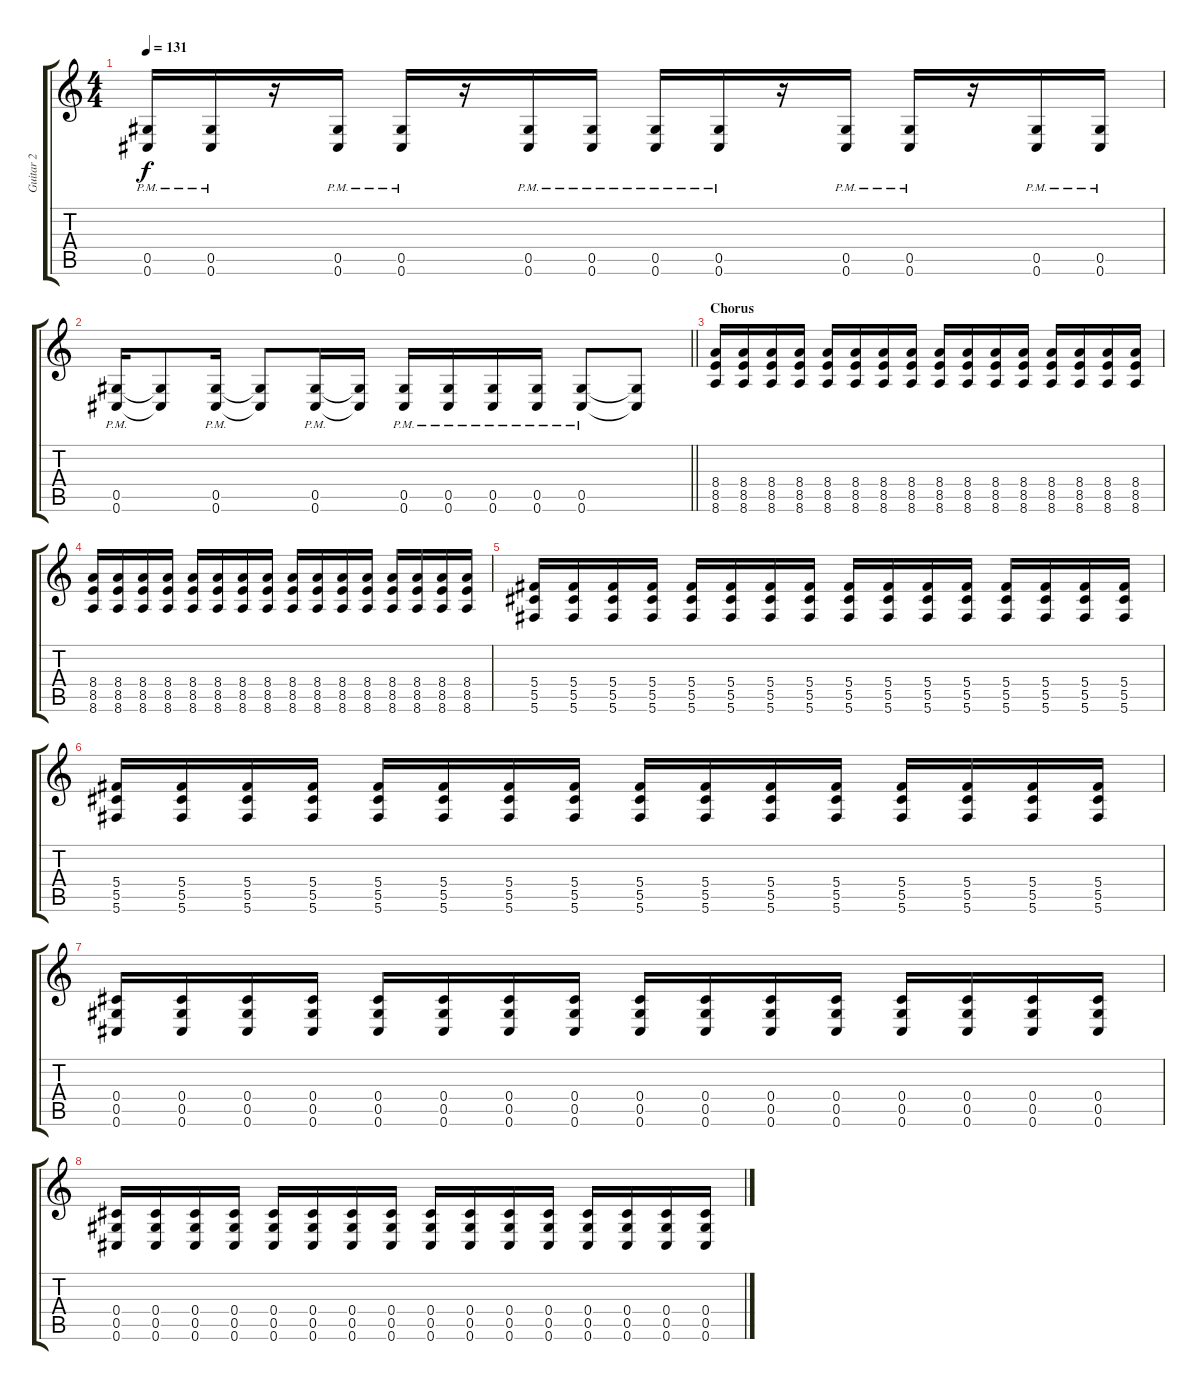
\track ("Guitar 2" "Guitar 2") {instrument distortionguitar}
\staff {score tabs}
\tuning (Eb4 Bb3 Gb3 Db3 Ab2 Db2) {hide}
\ts (4 4)
\tempo 131
\clef g2
\ks c
(0.5{pm} 0.6{pm}).16{dy f} (0.5{pm} 0.6{pm}).16 r.16 (0.5{pm} 0.6{pm}).16 (0.5{pm} 0.6{pm}).16 r.16 (0.5{pm} 0.6{pm}).16 (0.5{pm} 0.6{pm}).16 (0.5{pm} 0.6{pm}).16 (0.5{pm} 0.6{pm}).16 r.16 (0.5{pm} 0.6{pm}).16 (0.5{pm} 0.6{pm}).16 r.16 (0.5{pm} 0.6{pm}).16 (0.5{pm} 0.6{pm}).16 |
\barLineRight lightlight
(0.5{pm} 0.6{pm}).16 (0.5{t} 0.6{t}).8 (0.5{pm} 0.6{pm}).16 (0.5{t} 0.6{t}).8 (0.5{pm} 0.6{pm}).16 (0.5{t} 0.6{t}).16 (0.5{pm} 0.6{pm}).16 (0.5{pm} 0.6{pm}).16 (0.5{pm} 0.6{pm}).16 (0.5{pm} 0.6{pm}).16 (0.5{pm} 0.6{pm}).8 (0.5{t} 0.6{t}).8 |
\section ("" "Chorus")
(8.4 8.5 8.6).16 (8.4 8.5 8.6).16 (8.4 8.5 8.6).16 (8.4 8.5 8.6).16 (8.4 8.5 8.6).16 (8.4 8.5 8.6).16 (8.4 8.5 8.6).16 (8.4 8.5 8.6).16 (8.4 8.5 8.6).16 (8.4 8.5 8.6).16 (8.4 8.5 8.6).16 (8.4 8.5 8.6).16 (8.4 8.5 8.6).16 (8.4 8.5 8.6).16 (8.4 8.5 8.6).16 (8.4 8.5 8.6).16 |
(8.4 8.5 8.6).16 (8.4 8.5 8.6).16 (8.4 8.5 8.6).16 (8.4 8.5 8.6).16 (8.4 8.5 8.6).16 (8.4 8.5 8.6).16 (8.4 8.5 8.6).16 (8.4 8.5 8.6).16 (8.4 8.5 8.6).16 (8.4 8.5 8.6).16 (8.4 8.5 8.6).16 (8.4 8.5 8.6).16 (8.4 8.5 8.6).16 (8.4 8.5 8.6).16 (8.4 8.5 8.6).16 (8.4 8.5 8.6).16 |
(5.4 5.5 5.6).16 (5.4 5.5 5.6).16 (5.4 5.5 5.6).16 (5.4 5.5 5.6).16 (5.4 5.5 5.6).16 (5.4 5.5 5.6).16 (5.4 5.5 5.6).16 (5.4 5.5 5.6).16 (5.4 5.5 5.6).16 (5.4 5.5 5.6).16 (5.4 5.5 5.6).16 (5.4 5.5 5.6).16 (5.4 5.5 5.6).16 (5.4 5.5 5.6).16 (5.4 5.5 5.6).16 (5.4 5.5 5.6).16 |
(5.4 5.5 5.6).16 (5.4 5.5 5.6).16 (5.4 5.5 5.6).16 (5.4 5.5 5.6).16 (5.4 5.5 5.6).16 (5.4 5.5 5.6).16 (5.4 5.5 5.6).16 (5.4 5.5 5.6).16 (5.4 5.5 5.6).16 (5.4 5.5 5.6).16 (5.4 5.5 5.6).16 (5.4 5.5 5.6).16 (5.4 5.5 5.6).16 (5.4 5.5 5.6).16 (5.4 5.5 5.6).16 (5.4 5.5 5.6).16 |
(0.4 0.5 0.6).16 (0.4 0.5 0.6).16 (0.4 0.5 0.6).16 (0.4 0.5 0.6).16 (0.4 0.5 0.6).16 (0.4 0.5 0.6).16 (0.4 0.5 0.6).16 (0.4 0.5 0.6).16 (0.4 0.5 0.6).16 (0.4 0.5 0.6).16 (0.4 0.5 0.6).16 (0.4 0.5 0.6).16 (0.4 0.5 0.6).16 (0.4 0.5 0.6).16 (0.4 0.5 0.6).16 (0.4 0.5 0.6).16 |
(0.4 0.5 0.6).16 (0.4 0.5 0.6).16 (0.4 0.5 0.6).16 (0.4 0.5 0.6).16 (0.4 0.5 0.6).16 (0.4 0.5 0.6).16 (0.4 0.5 0.6).16 (0.4 0.5 0.6).16 (0.4 0.5 0.6).16 (0.4 0.5 0.6).16 (0.4 0.5 0.6).16 (0.4 0.5 0.6).16 (0.4 0.5 0.6).16 (0.4 0.5 0.6).16 (0.4 0.5 0.6).16 (0.4 0.5 0.6).16
